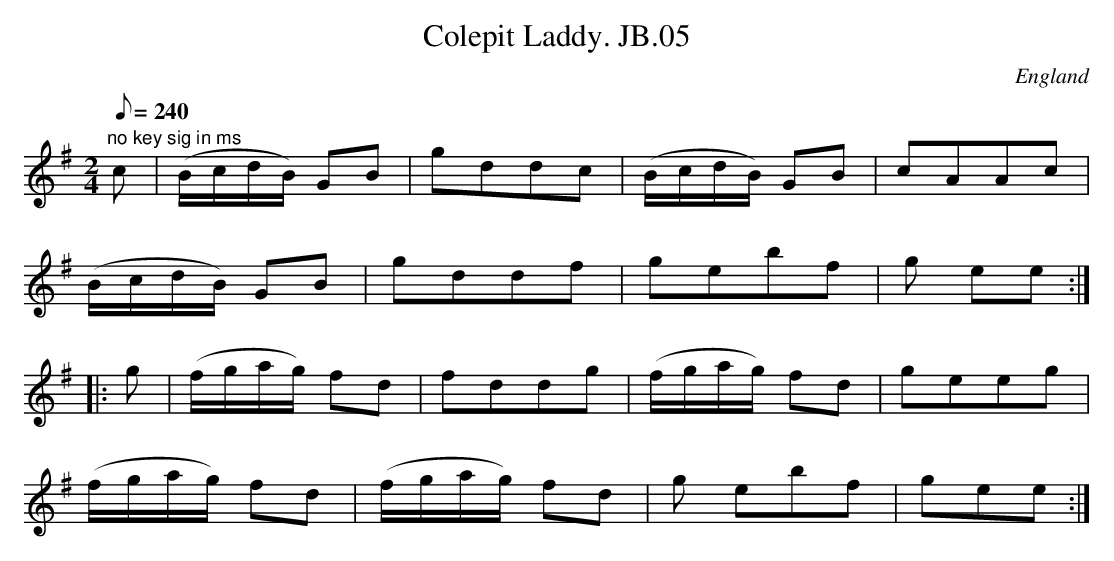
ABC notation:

X:1
T:Colepit Laddy. JB.05
M:2/4
L:1/8
Q:240
O:England
K:G
"no key sig in ms"c|(B/c/d/B/) GB|gddc|(B/c/d/B/) GB|cAAc|!(B/c/d/B/) GB
|gddf|gebf|g
ee:|!
|:g|(f/g/a/g/) fd|fddg|(f/g/a/g/) fd|geeg|!(f/g/a/g/) fd|(f/g/a/g/) fd|g
ebf|gee:|]
